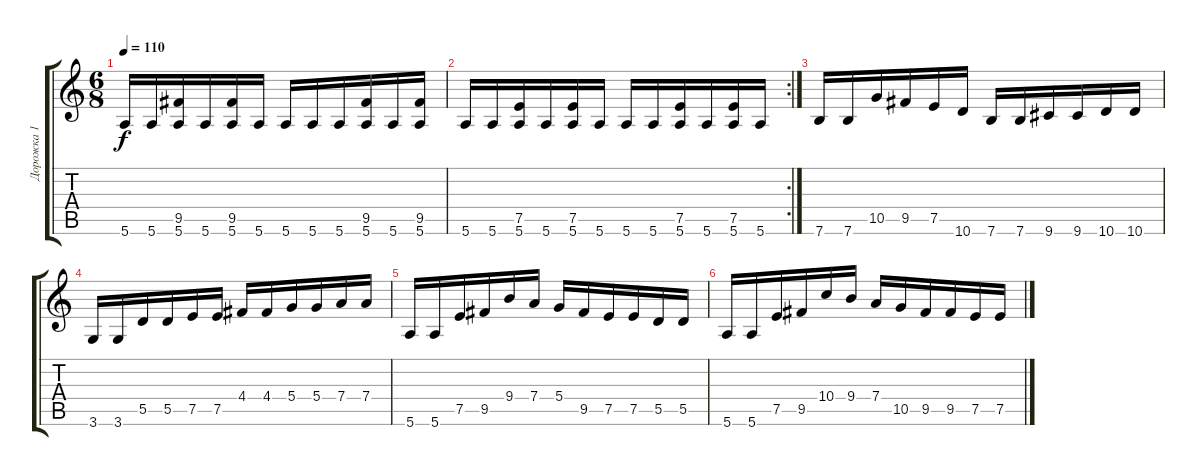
\track ("Дорожка 1" "Дорожка 1") {instrument distortionguitar}
\staff {score tabs}
\tuning (E4 B3 G3 D3 A2 E2) {hide}
\ts (6 8)
\tempo 110
\clef g2
\ks c
5.6.16{dy f} 5.6.16 (9.5 5.6).16 5.6.16 (9.5 5.6).16 5.6.16 5.6.16 5.6.16 5.6.16 (9.5 5.6).16 5.6.16 (9.5 5.6).16 |
\rc 2
5.6.16 5.6.16 (7.5 5.6).16 5.6.16 (7.5 5.6).16 5.6.16 5.6.16 5.6.16 (7.5 5.6).16 5.6.16 (7.5 5.6).16 5.6.16 |
7.6.16 7.6.16 10.5.16 9.5.16 7.5.16 10.6.16 7.6.16 7.6.16 9.6.16 9.6.16 10.6.16 10.6.16 |
3.6.16 3.6.16 5.5.16 5.5.16 7.5.16 7.5.16 4.4.16 4.4.16 5.4.16 5.4.16 7.4.16 7.4.16 |
5.6.16 5.6.16 7.5.16 9.5.16 9.4.16 7.4.16 5.4.16 9.5.16 7.5.16 7.5.16 5.5.16 5.5.16 |
5.6.16 5.6.16 7.5.16 9.5.16 10.4.16 9.4.16 7.4.16 10.5.16 9.5.16 9.5.16 7.5.16 7.5.16
